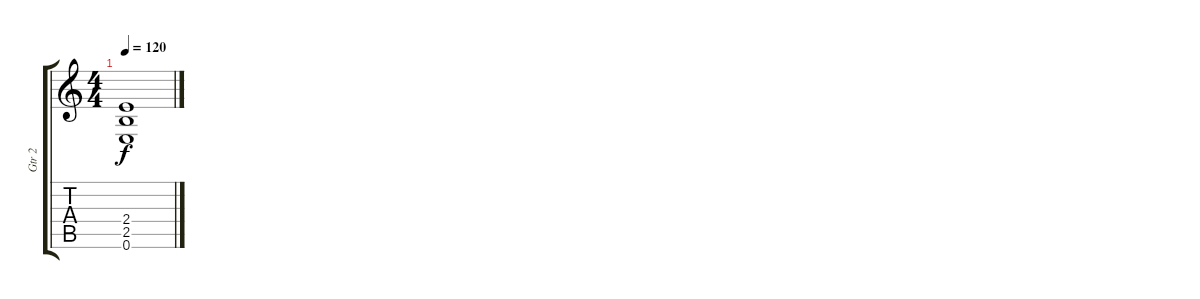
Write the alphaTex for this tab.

\track ("Gtr 2" "Gtr 2") {instrument overdrivenguitar}
\staff {score tabs}
\tuning (E4 B3 G3 D3 A2 E2) {hide}
\ts (4 4)
\tempo 120
\clef g2
\ks aminor
(2.4 2.5 0.6).1{dy f}
